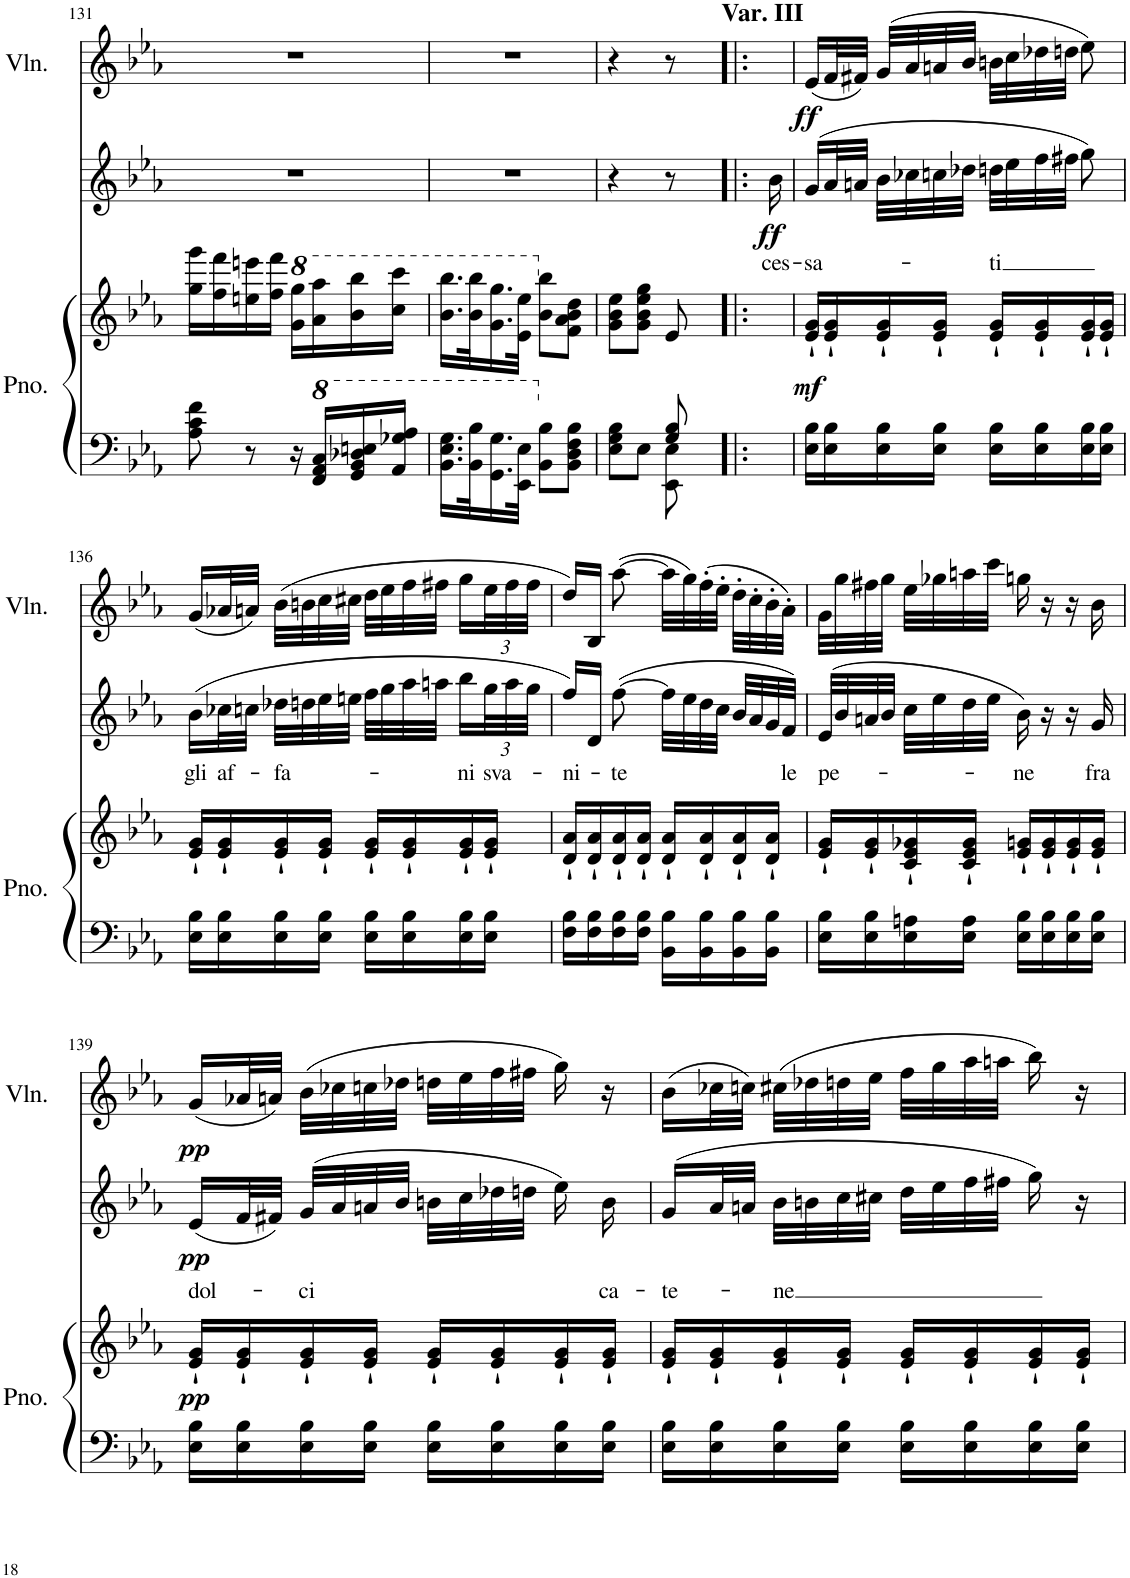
**kern	**kern	**dynam	**kern	**text	**dynam	**kern	**dynam
*part3	*part3	*part3	*part2	*part2	*part2	*part1	*part1
*staff4	*staff3	*staff3/4	*staff2	*staff2	*staff2	*staff1	*staff1
*I"Piano	*	*	*I"Voice	*	*	*I"Violin	*
*I'Pno.	*	*	*	*	*	*I'Vln.	*
!!LO:PB:g=z
*clefF4	*clefG2	*	*clefG2	*	*	*clefG2	*
*k[b-e-a-]	*k[b-e-a-]	*	*k[b-e-a-]	*	*	*k[b-e-a-]	*
*M2/4	*M2/4	*	*M2/4	*	*	*M2/4	*
=131	=131	=131	=131	=131	=131	=131	=131
8A-\ 8c\ 8f\	16gg\ 16ggg\LL	.	2r	.	.	2r	.
.	16ff\ 16fff\	.	.	.	.	.	.
8r	16een\ 16eeen\	.	.	.	.	.	.
.	16ff\ 16fff\JJ	.	.	.	.	.	.
*	*8va	*	*	*	*	*	*
16r	16gg\ 16ggg\LL	.	.	.	.	.	.
*8va	*	*	*	*	*	*	*
16F/ 16A-/ 16c/LL	16aa-\ 16aaa-\	.	.	.	.	.	.
16G/ 16B-/ 16d-X/ 16en/	16bb-\ 16bbb-\	.	.	.	.	.	.
16A-/ 16g-X/ 16a-/JJ	16ccc\ 16cccc\JJ	.	.	.	.	.	.
=132	=132	=132	=132	=132	=132	=132	=132
16.B-\ 16.e-\ 16.g\LL	16.bb-\ 16.bbb-\LL	.	2r	.	.	2r	.
32B-\ 32b-\K	32bb-\ 32bbb-\K	.	.	.	.	.	.
16.G\ 16.g\	16.gg\ 16.ggg\	.	.	.	.	.	.
32E-\ 32e-\JJk	32ee-\ 32eee-\JJk	.	.	.	.	.	.
*X8va	*	*	*	*	*	*	*
*	*X8va	*	*	*	*	*	*
8BB-\ 8B-\L	8b-\ 8bb-\L	.	.	.	.	.	.
8BB-\ 8D\ 8F\ 8B-\J	8f\ 8a-\ 8b-\ 8dd\J	.	.	.	.	.	.
=133	=133	=133	=133	=133	=133	=133	=133
*^	*	*	*	*	*	*	*
8E-\ 8G\ 8B-\L	4ryy	8g\ 8b-\ 8ee-\L	.	4r	.	.	4r	.
8E-\J	.	8g\ 8b-\ 8ee-\ 8gg\J	.	.	.	.	.	.
8G/ 8B-/	8EE-\ 8E-\	8e-/	.	8r	.	.	8r	.
8ryy	8ryy	8ryy	.	8ryy	.	.	8ryy	.
=134!|:	=134!|:	=134!|:	=134!|:	=134!|:	=134!|:	=134!|:	=134!|:	=134!|:
!	!	!	!	!	!	!	!LO:TX:a:B:t=Var. III	!
*v	*v	*	*	*	*	*	*	*
4ryy	4ryy	.	8ryy	.	.	4ryy	.
.	.	.	16ryy	.	.	.	.
!	!	!	!	!LO:LY:b	!LO:DY:b	!	!
.	.	.	16b-\	ces-	ff	.	.
=135	=135	=135	=135	=135	=135	=135	=135
!	!	!LO:DY:b	!	!LO:LY:b	!	!	!LO:DY:b
16E-\ 16B-\LL	16e-/` 16g/`LL	mf	(16g/LL	-sa-	.	(16e-/LL	ff
16E-\ 16B-\	16e-/` 16g/`	.	32a-/L	.	.	32f/L	.
.	.	.	32an/JJJ	.	.	32f#X/JJJ)	.
16E-\ 16B-\	16e-/` 16g/`	.	32b-\LLL	.	.	(32g/LLL	.
.	.	.	32cc-X\	.	.	32a-/	.
16E-\ 16B-\JJ	16e-/` 16g/`JJ	.	32ccn\	.	.	32an/	.
.	.	.	32dd-X\JJJ	.	.	32b-/JJJ	.
!	!	!	!	!LO:LY:b	!	!	!
16E-\ 16B-\LL	16e-/` 16g/`LL	.	32ddn\LLL	-ti	.	32bn\LLL	.
.	.	.	32ee-\	.	.	32cc\	.
16E-\ 16B-\	16e-/` 16g/`	.	32ff\	.	.	32dd-X\	.
.	.	.	32ff#X\JJJ	.	.	32ddn\JJJ	.
16E-\ 16B-\	16e-/` 16g/`	.	8gg\)	.	.	8ee-\)	.
16E-\ 16B-\JJ	16e-/` 16g/`JJ	.	.	.	.	.	.
!!LO:LB:g=z
=136	=136	=136	=136	=136	=136	=136	=136
!	!	!	!	!LO:LY:b	!	!	!
16E-\ 16B-\LL	16e-/` 16g/`LL	.	(16b-\LL	gli	.	(16g/LL	.
!	!	!	!	!LO:LY:b	!	!	!
16E-\ 16B-\	16e-/` 16g/`	.	32cc-X\L	af-	.	32a-X/L	.
.	.	.	32ccn\JJJ	.	.	32an/JJJ)	.
!	!	!	!	!LO:LY:b	!	!	!
16E-\ 16B-\	16e-/` 16g/`	.	32dd-X\LLL	-fa-	.	(32b-\LLL	.
.	.	.	32ddn\	.	.	32bn\	.
16E-\ 16B-\JJ	16e-/` 16g/`JJ	.	32ee-\	.	.	32cc\	.
.	.	.	32een\JJJ	.	.	32cc#X\JJJ	.
16E-\ 16B-\LL	16e-/` 16g/`LL	.	32ff\LLL	.	.	32dd\LLL	.
.	.	.	32gg\	.	.	32ee-\	.
16E-\ 16B-\	16e-/` 16g/`	.	32aa-\	.	.	32ff\	.
.	.	.	32aan\JJJ	.	.	32ff#X\JJJ	.
!	!	!	!	!LO:LY:b	!	!	!
16E-\ 16B-\	16e-/` 16g/`	.	16bb-\LL	-ni	.	16gg\LL	.
*	*	*	*Xbrackettup	*	*	*	*
!	!	!	!	!LO:LY:b	!	!	!
*	*	*	*	*	*	*Xbrackettup	*
16E-\ 16B-\JJ	16e-/` 16g/`JJ	.	48gg\L	sva-	.	48ee-\L	.
.	.	.	48aa\	.	.	48ff#\	.
.	.	.	48gg\JJJ	.	.	48ff#\JJJ	.
=137	=137	=137	=137	=137	=137	=137	=137
!	!	!	!	!LO:LY:b	!	!	!
16F\ 16B-\LL	16d/` 16a-/`LL	.	16ff/LL)	-ni-	.	16dd/LL)	.
16F\ 16B-\	16d/` 16a-/`	.	16d/JJ	.	.	16B-/JJ	.
!	!	!	!	!LO:LY:b	!	!	!
16F\ 16B-\	16d/` 16a-/`	.	([8ff\	-te	.	([8aa-\	.
16F\ 16B-\JJ	16d/` 16a-/`JJ	.	.	.	.	.	.
16BB-\ 16B-\LL	16d/` 16a-/`LL	.	32ff\LLL]	.	.	32aa-\LLL]	.
.	.	.	32ee-\	.	.	32gg\)	.
16BB-\ 16B-\	16d/` 16a-/`	.	32dd\	.	.	(32ff'\	.
.	.	.	32cc\JJJ	.	.	32ee-'\JJJ	.
16BB-\ 16B-\	16d/` 16a-/`	.	32b-/LLL	.	.	32dd'\LLL	.
.	.	.	32a-/	.	.	32cc'\	.
16BB-\ 16B-\JJ	16d/` 16a-/`JJ	.	32g/	.	.	32b-'\	.
!	!	!	!	!LO:LY:b	!	!	!
.	.	.	32f/JJJ)	le	.	32a-'\JJJ)	.
=138	=138	=138	=138	=138	=138	=138	=138
!	!	!	!	!LO:LY:b	!	!	!
16E-\ 16B-\LL	16e-/` 16g/`LL	.	(32e-/LLL	pe-	.	32g\LLL	.
.	.	.	32b-/	.	.	32gg\	.
16E-\ 16B-\	16e-/` 16g/`	.	32an/	.	.	32ff#X\	.
.	.	.	32b-/JJJ	.	.	32gg\JJJ	.
16E-\ 16An\	16c/` 16e-/` 16g-X/`	.	32cc\LLL	.	.	32ee-\LLL	.
.	.	.	32ee-\	.	.	32gg-X\	.
16E-\ 16A\JJ	16c/` 16e-/` 16g-/`JJ	.	32dd\	.	.	32aan\	.
.	.	.	32ee-\JJJ	.	.	32ccc\JJJ	.
!	!	!	!	!LO:LY:b	!	!	!
16E-\ 16B-\LL	16e-/` 16gn/`LL	.	16b-\)	-ne	.	16ggn\	.
16E-\ 16B-\	16e-/` 16g/`	.	16r	.	.	16r	.
16E-\ 16B-\	16e-/` 16g/`	.	16r	.	.	16r	.
!	!	!	!	!LO:LY:b	!	!	!
16E-\ 16B-\JJ	16e-/` 16g/`JJ	.	16g/	fra	.	16b-\	.
!!LO:LB:g=z
=139	=139	=139	=139	=139	=139	=139	=139
!	!	!LO:DY:b	!	!LO:LY:b	!LO:DY:b	!	!LO:DY:b
16E-\ 16B-\LL	16e-/` 16g/`LL	pp	(16e-/LL	dol-	pp	(16g/LL	pp
16E-\ 16B-\	16e-/` 16g/`	.	32f/L	.	.	32a-X/L	.
.	.	.	32f#X/JJJ)	.	.	32an/JJJ)	.
!	!	!	!	!LO:LY:b	!	!	!
16E-\ 16B-\	16e-/` 16g/`	.	(32g/LLL	-ci	.	(32b-\LLL	.
.	.	.	32a-/	.	.	32cc-X\	.
16E-\ 16B-\JJ	16e-/` 16g/`JJ	.	32an/	.	.	32ccn\	.
.	.	.	32b-/JJJ	.	.	32dd-X\JJJ	.
16E-\ 16B-\LL	16e-/` 16g/`LL	.	32bn\LLL	.	.	32ddn\LLL	.
.	.	.	32cc\	.	.	32ee-\	.
16E-\ 16B-\	16e-/` 16g/`	.	32dd-X\	.	.	32ff\	.
.	.	.	32ddn\JJJ	.	.	32ff#X\JJJ	.
16E-\ 16B-\	16e-/` 16g/`	.	16ee-\)	.	.	16gg\)	.
!	!	!	!	!LO:LY:b	!	!	!
16E-\ 16B-\JJ	16e-/` 16g/`JJ	.	16b\	ca-	.	16r	.
=140	=140	=140	=140	=140	=140	=140	=140
!	!	!	!	!LO:LY:b	!	!	!
16E-\ 16B-\LL	16e-/` 16g/`LL	.	(16g/LL	-te-	.	(16b-\LL	.
16E-\ 16B-\	16e-/` 16g/`	.	32a-/L	.	.	32cc-X\L	.
.	.	.	32an/JJJ	.	.	32ccn\JJJ)	.
!	!	!	!	!LO:LY:b	!	!	!
16E-\ 16B-\	16e-/` 16g/`	.	32b-\LLL	-ne	.	(32cc#X\LLL	.
.	.	.	32bn\	.	.	32dd-X\	.
16E-\ 16B-\JJ	16e-/` 16g/`JJ	.	32cc\	.	.	32ddn\	.
.	.	.	32cc#X\JJJ	.	.	32ee-\JJJ	.
16E-\ 16B-\LL	16e-/` 16g/`LL	.	32dd\LLL	.	.	32ff\LLL	.
.	.	.	32ee-\	.	.	32gg\	.
16E-\ 16B-\	16e-/` 16g/`	.	32ff\	.	.	32aa-\	.
.	.	.	32ff#X\JJJ	.	.	32aan\JJJ	.
16E-\ 16B-\	16e-/` 16g/`	.	16gg\)	.	.	16bb-\)	.
16E-\ 16B-\JJ	16e-/` 16g/`JJ	.	16r	.	.	16r	.
=	=	=	=	=	=	=	=
*-	*-	*-	*-	*-	*-	*-	*-
